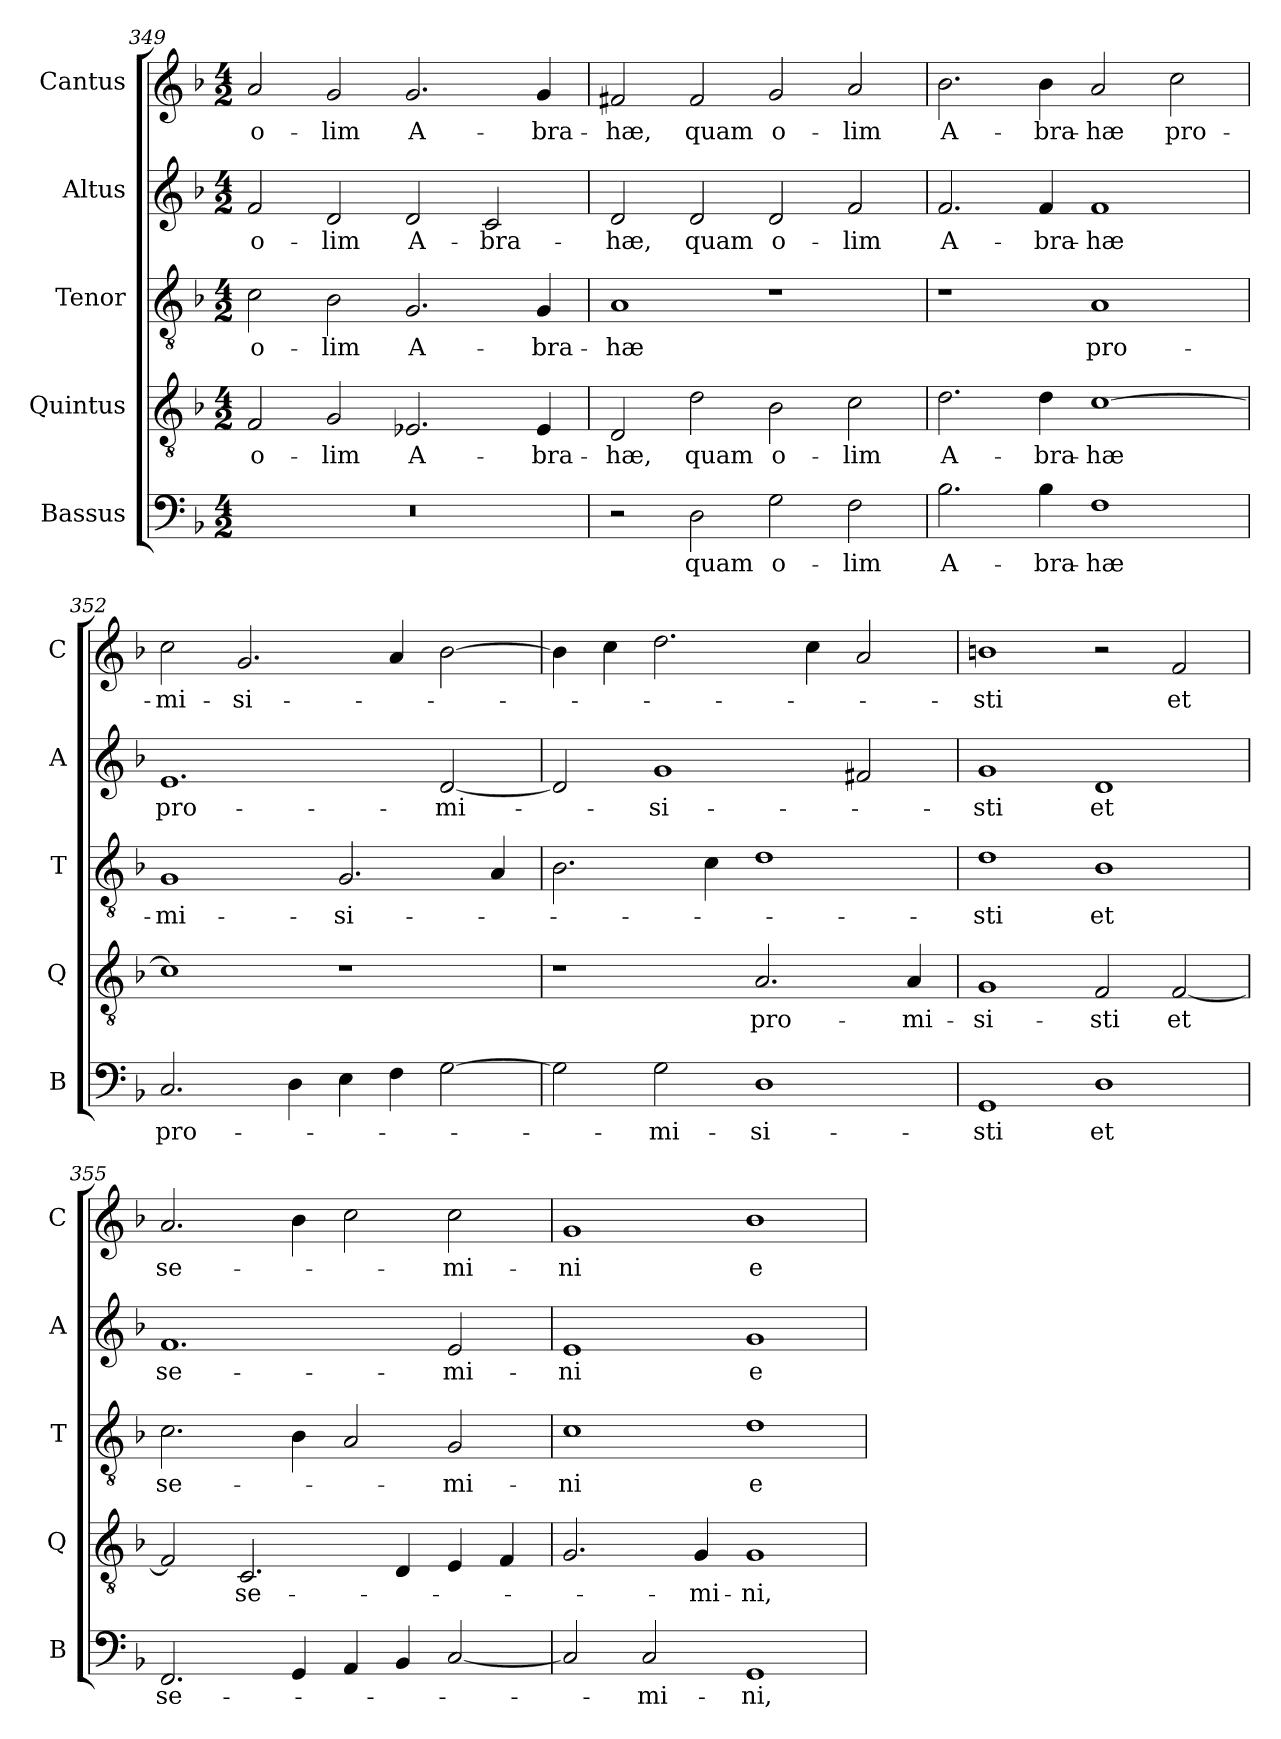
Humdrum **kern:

**kern	**text	**kern	**text	**kern	**text	**kern	**text	**kern	**text
*part5	*part5	*part4	*part4	*part3	*part3	*part2	*part2	*part1	*part1
*staff5	*staff5	*staff4	*staff4	*staff3	*staff3	*staff2	*staff2	*staff1	*staff1
*I"Bassus	*	*I"Quintus	*	*I"Tenor	*	*I"Altus	*	*I"Cantus	*
*I'B	*	*I'Q	*	*I'T	*	*I'A	*	*I'C	*
*clefF4	*	*clefGv2	*	*clefGv2	*	*clefG2	*	*clefG2	*
*k[b-]	*	*k[b-]	*	*k[b-]	*	*k[b-]	*	*k[b-]	*
*F:	*	*F:	*	*F:	*	*F:	*	*F:	*
*M4/2	*	*M4/2	*	*M4/2	*	*M4/2	*	*M4/2	*
=349	=349	=349	=349	=349	=349	=349	=349	=349	=349
!	!	!	!LO:LY:b	!	!	!	!	!	!
!	!	!	!	!	!LO:LY:b	!	!	!	!
!	!	!	!	!	!	!	!LO:LY:b	!	!
!	!	!	!	!	!	!	!	!	!LO:LY:b
0r	.	2F/	o-	2c\	o-	2f/	o-	2a/	o-
!	!	!	!LO:LY:b	!	!	!	!	!	!
!	!	!	!	!	!LO:LY:b	!	!	!	!
!	!	!	!	!	!	!	!LO:LY:b	!	!
!	!	!	!	!	!	!	!	!	!LO:LY:b
.	.	2G/	-lim	2B-\	-lim	2d/	-lim	2g/	-lim
!	!	!	!LO:LY:b	!	!	!	!	!	!
!	!	!	!	!	!LO:LY:b	!	!	!	!
!	!	!	!	!	!	!	!LO:LY:b	!	!
!	!	!	!	!	!	!	!	!	!LO:LY:b
.	.	2.E-X/	A-	2.G/	A-	2d/	A-	2.g/	A-
!	!	!	!	!	!	!	!LO:LY:b	!	!
.	.	.	.	.	.	2c/	-bra-	.	.
!	!	!	!LO:LY:b	!	!	!	!	!	!
!	!	!	!	!	!LO:LY:b	!	!	!	!
!	!	!	!	!	!	!	!	!	!LO:LY:b
.	.	4E-/	-bra-	4G/	-bra-	.	.	4g/	-bra-
=350	=350	=350	=350	=350	=350	=350	=350	=350	=350
!	!	!	!LO:LY:b	!	!	!	!	!	!
!	!	!	!	!	!LO:LY:b	!	!	!	!
!	!	!	!	!	!	!	!LO:LY:b	!	!
!	!	!	!	!	!	!	!	!	!LO:LY:b
2r	.	2D/	-hæ,	1A	-hæ	2d/	-hæ,	2f#X/	-hæ,
!	!LO:LY:b	!	!	!	!	!	!	!	!
!	!	!	!LO:LY:b	!	!	!	!	!	!
!	!	!	!	!	!	!	!LO:LY:b	!	!
!	!	!	!	!	!	!	!	!	!LO:LY:b
2D\	quam	2d\	quam	.	.	2d/	quam	2f#/	quam
!	!LO:LY:b	!	!	!	!	!	!	!	!
!	!	!	!LO:LY:b	!	!	!	!	!	!
!	!	!	!	!	!	!	!LO:LY:b	!	!
!	!	!	!	!	!	!	!	!	!LO:LY:b
2G\	o-	2B-\	o-	1r	.	2d/	o-	2g/	o-
!	!LO:LY:b	!	!	!	!	!	!	!	!
!	!	!	!LO:LY:b	!	!	!	!	!	!
!	!	!	!	!	!	!	!LO:LY:b	!	!
!	!	!	!	!	!	!	!	!	!LO:LY:b
2F\	-lim	2c\	-lim	.	.	2f/	-lim	2a/	-lim
!!LO:PB:g=z
=351	=351	=351	=351	=351	=351	=351	=351	=351	=351
!	!LO:LY:b	!	!	!	!	!	!	!	!
!	!	!	!LO:LY:b	!	!	!	!	!	!
!	!	!	!	!	!	!	!LO:LY:b	!	!
!	!	!	!	!	!	!	!	!	!LO:LY:b
2.B-\	A-	2.d\	A-	1r	.	2.f/	A-	2.b-\	A-
!	!LO:LY:b	!	!	!	!	!	!	!	!
!	!	!	!LO:LY:b	!	!	!	!	!	!
!	!	!	!	!	!	!	!LO:LY:b	!	!
!	!	!	!	!	!	!	!	!	!LO:LY:b
4B-\	-bra-	4d\	-bra-	.	.	4f/	-bra-	4b-\	-bra-
!	!LO:LY:b	!	!	!	!	!	!	!	!
!	!	!	!LO:LY:b	!	!	!	!	!	!
!	!	!	!	!	!LO:LY:b	!	!	!	!
!	!	!	!	!	!	!	!LO:LY:b	!	!
!	!	!	!	!	!	!	!	!	!LO:LY:b
1F	-hæ	[1c	-hæ	1A	pro-	1f	-hæ	2a/	-hæ
!	!	!	!	!	!	!	!	!	!LO:LY:b
.	.	.	.	.	.	.	.	2cc\	pro-
=352	=352	=352	=352	=352	=352	=352	=352	=352	=352
!	!LO:LY:b	!	!	!	!	!	!	!	!
!	!	!	!	!	!LO:LY:b	!	!	!	!
!	!	!	!	!	!	!	!LO:LY:b	!	!
!	!	!	!	!	!	!	!	!	!LO:LY:b
2.C/	pro-	1c]	.	1G	-mi-	1.e	pro-	2cc\	-mi-
!	!	!	!	!	!	!	!	!	!LO:LY:b
.	.	.	.	.	.	.	.	2.g/	-si-
4D\	.	.	.	.	.	.	.	.	.
!	!	!	!	!	!LO:LY:b	!	!	!	!
4E\	.	1r	.	2.G/	-si-	.	.	.	.
4F\	.	.	.	.	.	.	.	4a/	.
!	!	!	!	!	!	!	!LO:LY:b	!	!
[2G\	.	.	.	.	.	[2d/	-mi-	[2b-\	.
.	.	.	.	4A/	.	.	.	.	.
=353	=353	=353	=353	=353	=353	=353	=353	=353	=353
2G\]	.	1r	.	2.B-\	.	2d/]	.	4b-\]	.
.	.	.	.	.	.	.	.	4cc\	.
!	!LO:LY:b	!	!	!	!	!	!	!	!
!	!	!	!	!	!	!	!LO:LY:b	!	!
2G\	-mi-	.	.	.	.	1g	-si-	2.dd\	.
.	.	.	.	4c\	.	.	.	.	.
!	!LO:LY:b	!	!	!	!	!	!	!	!
!	!	!	!LO:LY:b	!	!	!	!	!	!
1D	-si-	2.A/	pro-	1d	.	.	.	.	.
.	.	.	.	.	.	.	.	4cc\	.
.	.	.	.	.	.	2f#X/	.	2a/	.
!	!	!	!LO:LY:b	!	!	!	!	!	!
.	.	4A/	-mi-	.	.	.	.	.	.
=354	=354	=354	=354	=354	=354	=354	=354	=354	=354
!	!LO:LY:b	!	!	!	!	!	!	!	!
!	!	!	!LO:LY:b	!	!	!	!	!	!
!	!	!	!	!	!LO:LY:b	!	!	!	!
!	!	!	!	!	!	!	!LO:LY:b	!	!
!	!	!	!	!	!	!	!	!	!LO:LY:b
1GG	-sti	1G	-si-	1d	-sti	1g	-sti	1bn	-sti
!	!LO:LY:b	!	!	!	!	!	!	!	!
!	!	!	!LO:LY:b	!	!	!	!	!	!
!	!	!	!	!	!LO:LY:b	!	!	!	!
!	!	!	!	!	!	!	!LO:LY:b	!	!
1D	et	2F/	-sti	1B-	et	1d	et	2r	.
!	!	!	!LO:LY:b	!	!	!	!	!	!
!	!	!	!	!	!	!	!	!	!LO:LY:b
.	.	[2F/	et	.	.	.	.	2f/	et
!!LO:LB:g=z
=355	=355	=355	=355	=355	=355	=355	=355	=355	=355
!	!LO:LY:b	!	!	!	!	!	!	!	!
!	!	!	!	!	!LO:LY:b	!	!	!	!
!	!	!	!	!	!	!	!LO:LY:b	!	!
!	!	!	!	!	!	!	!	!	!LO:LY:b
2.FF/	se-	2F/]	.	2.c\	se-	1.f	se-	2.a/	se-
!	!	!	!LO:LY:b	!	!	!	!	!	!
.	.	2.C/	se-	.	.	.	.	.	.
4GG/	.	.	.	4B-\	.	.	.	4b-\	.
4AA/	.	.	.	2A/	.	.	.	2cc\	.
4BB-/	.	4D/	.	.	.	.	.	.	.
!	!	!	!	!	!LO:LY:b	!	!	!	!
!	!	!	!	!	!	!	!LO:LY:b	!	!
!	!	!	!	!	!	!	!	!	!LO:LY:b
[2C/	.	4E/	.	2G/	-mi-	2e/	-mi-	2cc\	-mi-
.	.	4F/	.	.	.	.	.	.	.
=356	=356	=356	=356	=356	=356	=356	=356	=356	=356
!	!	!	!	!	!LO:LY:b	!	!	!	!
!	!	!	!	!	!	!	!LO:LY:b	!	!
!	!	!	!	!	!	!	!	!	!LO:LY:b
2C/]	.	2.G/	.	1c	-ni	1e	-ni	1g	-ni
!	!LO:LY:b	!	!	!	!	!	!	!	!
2C/	-mi-	.	.	.	.	.	.	.	.
!	!	!	!LO:LY:b	!	!	!	!	!	!
.	.	4G/	-mi-	.	.	.	.	.	.
!	!LO:LY:b	!	!	!	!	!	!	!	!
!	!	!	!LO:LY:b	!	!	!	!	!	!
!	!	!	!	!	!LO:LY:b	!	!	!	!
!	!	!	!	!	!	!	!LO:LY:b	!	!
!	!	!	!	!	!	!	!	!	!LO:LY:b
1GG	-ni,	1G	-ni,	1d	e-	1g	e-	1b-	e-
=	=	=	=	=	=	=	=	=	=
*-	*-	*-	*-	*-	*-	*-	*-	*-	*-
